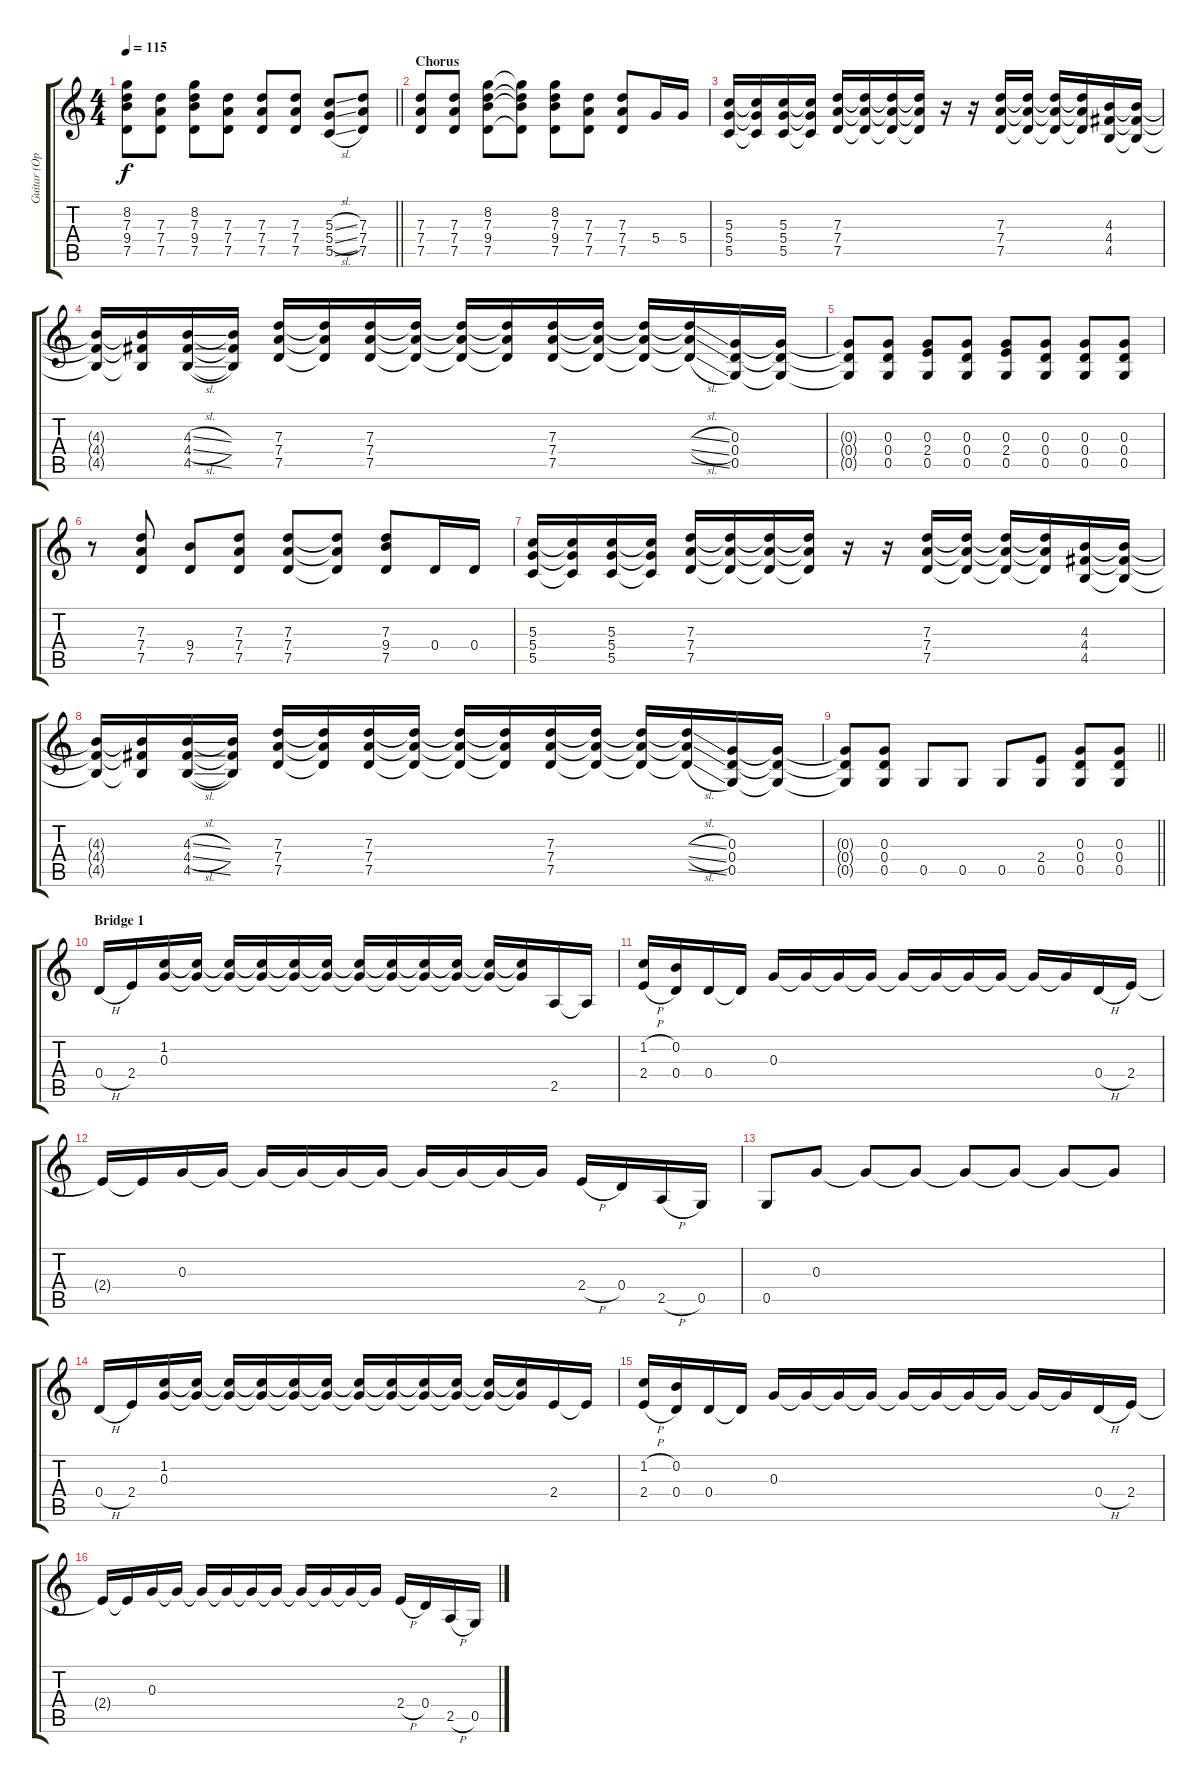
\track ("Guitar (Open G)" "Guitar (Op") {instrument distortionguitar}
\staff {score tabs}
\tuning (D4 B3 G3 D3 G2 D2) {hide}
\ts (4 4)
\tempo 115
\clef g2
\barLineRight lightlight
\ks c
(8.2 7.3 9.4 7.5).8{dy f} (7.3 7.4 7.5).8 (8.2 7.3 9.4 7.5).8 (7.3 7.4 7.5).8 (7.3 7.4 7.5).8 (7.3 7.4 7.5).8 (5.3{sl} 5.4{sl} 5.5{sl}).8 (7.3 7.4 7.5).8 |
\section ("" "Chorus")
(7.3 7.4 7.5).8 (7.3 7.4 7.5).8 (8.2 7.3 9.4 7.5).8 (8.2{t} 7.3{t} 9.4{t} 7.5{t}).8 (8.2 7.3 9.4 7.5).8 (7.3 7.4 7.5).8 (7.3 7.4 7.5).8 5.4.16 5.4.16 |
(5.3 5.4 5.5).16 (5.3{t} 5.4{t} 5.5{t}).16 (5.3 5.4 5.5).16 (5.3{t} 5.4{t} 5.5{t}).16 (7.3 7.4 7.5).16 (7.3{t} 7.4{t} 7.5{t}).16 (7.3{t} 7.4{t} 7.5{t}).16 (7.3{t} 7.4{t} 7.5{t}).16 r.16 r.16 (7.3 7.4 7.5).16 (7.3{t} 7.4{t} 7.5{t}).16 (7.3{t} 7.4{t} 7.5{t}).16 (7.3{t} 7.4{t} 7.5{t}).16 (4.3 4.4 4.5).16 (4.3{t} 4.4{t} 4.5{t}).16 |
(4.3{t} 4.4{t} 4.5{t}).16 (4.3{t} 4.4{t} 4.5{t}).16 (4.3{sl} 4.4{sl} 4.5{sl}).16 (4.3{t} 4.4{t} 4.5{t}).16 (7.3 7.4 7.5).16 (7.3{t} 7.4{t} 7.5{t}).16 (7.3 7.4 7.5).16 (7.3{t} 7.4{t} 7.5{t}).16 (7.3{t} 7.4{t} 7.5{t}).16 (7.3{t} 7.4{t} 7.5{t}).16 (7.3 7.4 7.5).16 (7.3{t} 7.4{t} 7.5{t}).16 (7.3{t} 7.4{t} 7.5{t}).16 (7.3{sl t} 7.4{sl t} 7.5{sl t}).16 (0.3 0.4 0.5).16 (0.3{t} 0.4{t} 0.5{t}).16 |
(0.3{t} 0.4{t} 0.5{t}).8 (0.3 0.4 0.5).8 (0.3 2.4 0.5).8 (0.3 0.4 0.5).8 (0.3 2.4 0.5).8 (0.3 0.4 0.5).8 (0.3 0.4 0.5).8 (0.3 0.4 0.5).8 |
r.8 (7.3 7.4 7.5).8 (9.4 7.5).8 (7.3 7.4 7.5).8 (7.3 7.4 7.5).8 (7.3{t} 7.4{t} 7.5{t}).8 (7.3 9.4 7.5).8 0.4.16 0.4.16 |
(5.3 5.4 5.5).16 (5.3{t} 5.4{t} 5.5{t}).16 (5.3 5.4 5.5).16 (5.3{t} 5.4{t} 5.5{t}).16 (7.3 7.4 7.5).16 (7.3{t} 7.4{t} 7.5{t}).16 (7.3{t} 7.4{t} 7.5{t}).16 (7.3{t} 7.4{t} 7.5{t}).16 r.16 r.16 (7.3 7.4 7.5).16 (7.3{t} 7.4{t} 7.5{t}).16 (7.3{t} 7.4{t} 7.5{t}).16 (7.3{t} 7.4{t} 7.5{t}).16 (4.3 4.4 4.5).16 (4.3{t} 4.4{t} 4.5{t}).16 |
(4.3{t} 4.4{t} 4.5{t}).16 (4.3{t} 4.4{t} 4.5{t}).16 (4.3{sl} 4.4{sl} 4.5{sl}).16 (4.3{t} 4.4{t} 4.5{t}).16 (7.3 7.4 7.5).16 (7.3{t} 7.4{t} 7.5{t}).16 (7.3 7.4 7.5).16 (7.3{t} 7.4{t} 7.5{t}).16 (7.3{t} 7.4{t} 7.5{t}).16 (7.3{t} 7.4{t} 7.5{t}).16 (7.3 7.4 7.5).16 (7.3{t} 7.4{t} 7.5{t}).16 (7.3{t} 7.4{t} 7.5{t}).16 (7.3{sl t} 7.4{sl t} 7.5{sl t}).16 (0.3 0.4 0.5).16 (0.3{t} 0.4{t} 0.5{t}).16 |
\barLineRight lightlight
(0.3{t} 0.4{t} 0.5{t}).8 (0.3 0.4 0.5).8 0.5.8 0.5.8 0.5.8 (2.4 0.5).8 (0.3 0.4 0.5).8 (0.3 0.4 0.5).8 |
\section ("" "Bridge 1")
0.4{h}.16 2.4.16 (1.2 0.3).16 (1.2{t} 0.3{t}).16 (1.2{t} 0.3{t}).16 (1.2{t} 0.3{t}).16 (1.2{t} 0.3{t}).16 (1.2{t} 0.3{t}).16 (1.2{t} 0.3{t}).16 (1.2{t} 0.3{t}).16 (1.2{t} 0.3{t}).16 (1.2{t} 0.3{t}).16 (1.2{t} 0.3{t}).16 (1.2{t} 0.3{t}).16 2.5.16 2.5{t}.16 |
(1.2{h} 2.4{h}).16 (0.2 0.4).16 0.4.16 0.4{t}.16 0.3.16 0.3{t}.16 0.3{t}.16 0.3{t}.16 0.3{t}.16 0.3{t}.16 0.3{t}.16 0.3{t}.16 0.3{t}.16 0.3{t}.16 0.4{h}.16 2.4.16 |
2.4{t}.16 2.4{t}.16 0.3.16 0.3{t}.16 0.3{t}.16 0.3{t}.16 0.3{t}.16 0.3{t}.16 0.3{t}.16 0.3{t}.16 0.3{t}.16 0.3{t}.16 2.4{h}.16 0.4.16 2.5{h}.16 0.5.16 |
0.5.8 0.3.8 0.3{t}.8 0.3{t}.8 0.3{t}.8 0.3{t}.8 0.3{t}.8 0.3{t}.8 |
0.4{h}.16 2.4.16 (1.2 0.3).16 (1.2{t} 0.3{t}).16 (1.2{t} 0.3{t}).16 (1.2{t} 0.3{t}).16 (1.2{t} 0.3{t}).16 (1.2{t} 0.3{t}).16 (1.2{t} 0.3{t}).16 (1.2{t} 0.3{t}).16 (1.2{t} 0.3{t}).16 (1.2{t} 0.3{t}).16 (1.2{t} 0.3{t}).16 (1.2{t} 0.3{t}).16 2.4.16 2.4{t}.16 |
(1.2{h} 2.4{h}).16 (0.2 0.4).16 0.4.16 0.4{t}.16 0.3.16 0.3{t}.16 0.3{t}.16 0.3{t}.16 0.3{t}.16 0.3{t}.16 0.3{t}.16 0.3{t}.16 0.3{t}.16 0.3{t}.16 0.4{h}.16 2.4.16 |
2.4{t}.16 2.4{t}.16 0.3.16 0.3{t}.16 0.3{t}.16 0.3{t}.16 0.3{t}.16 0.3{t}.16 0.3{t}.16 0.3{t}.16 0.3{t}.16 0.3{t}.16 2.4{h}.16 0.4.16 2.5{h}.16 0.5.16
